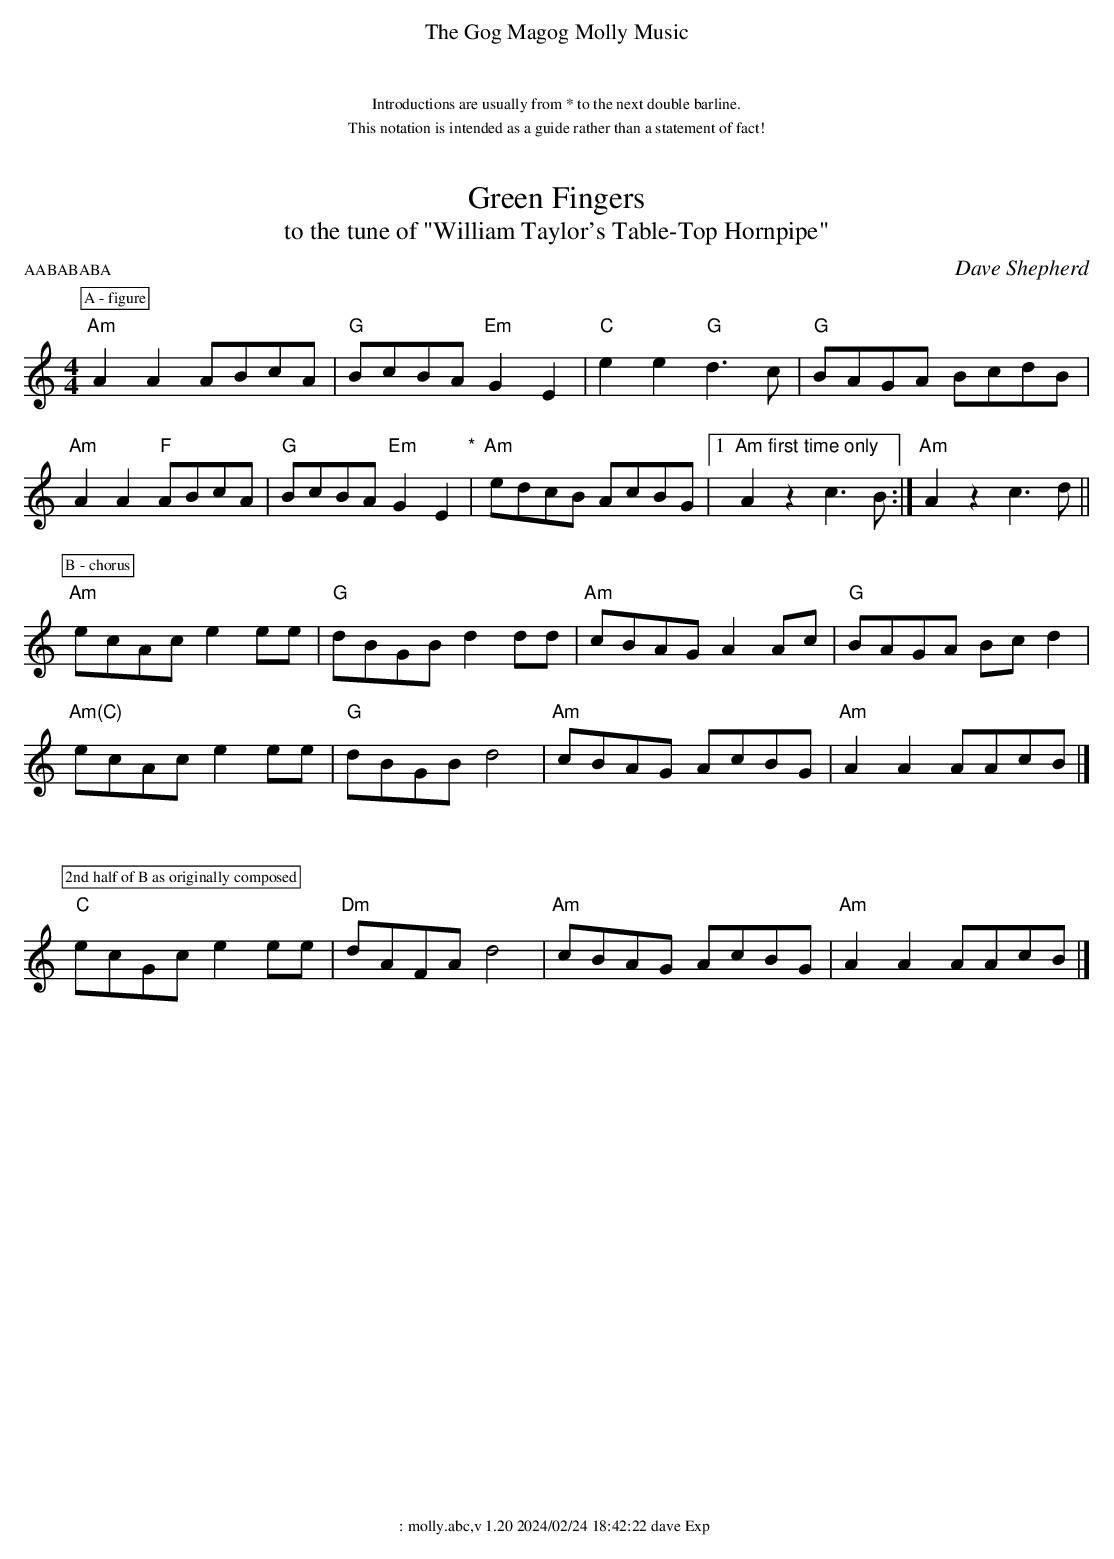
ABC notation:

X:1
T:Green Fingers
T:to the tune of "William Taylor's Table-Top Hornpipe"
C:Dave Shepherd
M:4/4
L:1/8
P:AABABABA
K:Am
P:A - figure
"Am"A2A2 ABcA|"G"BcBA "Em"G2E2|"C"e2e2 "G"d3c|"G"BAGA BcdB|
"Am"A2A2 "F"ABcA|"G"BcBA "Em"G2E2"*"|"Am"edcB AcBG|1"Am first time only"A2z2 c3B:|"Am"A2z2c3d||
P:B - chorus
"Am"ecAc e2ee|"G"dBGB d2dd|"Am"cBAG A2Ac|"G"BAGA Bcd2|
"Am(C)"ecAc e2ee|"G"dBGB d4|"Am"cBAG AcBG|"Am"A2A2 AAcB|]
%%vskip 1cm
P:2nd half of B as originally composed
"C"ecGc e2ee|"Dm"dAFA d4|"Am"cBAG AcBG|"Am"A2A2 AAcB|]
